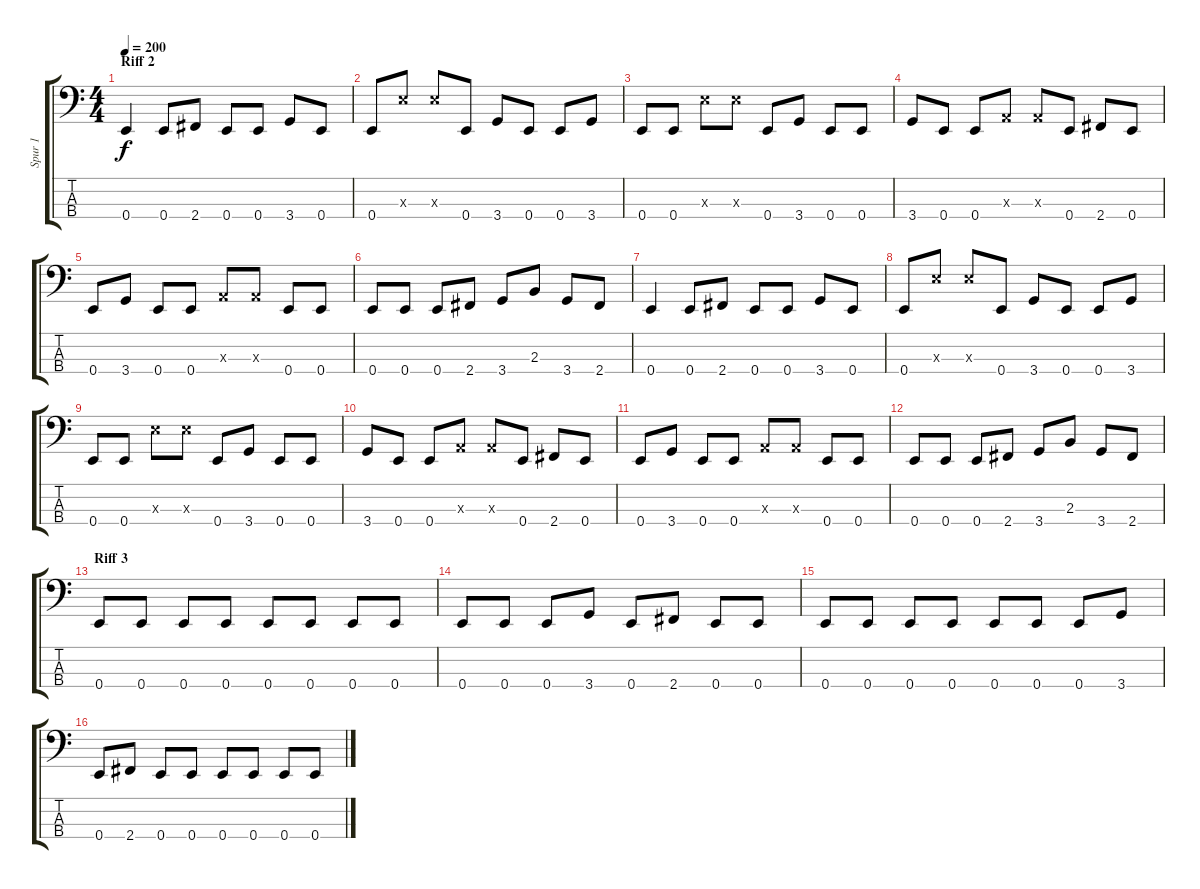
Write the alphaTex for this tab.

\track ("Spur 1" "Spur 1") {instrument electricbasspick}
\staff {score tabs}
\tuning (G2 D2 A1 E1) {hide}
\ts (4 4)
\section ("" "Riff 2")
\tempo 200
\clef f4
\ks c
0.4.4{dy f} 0.4.8 2.4.8 0.4.8 0.4.8 3.4.8 0.4.8 |
0.4.8 7.3{x}.8 7.3{x}.8 0.4.8 3.4.8 0.4.8 0.4.8 3.4.8 |
0.4.8 0.4.8 7.3{x}.8 7.3{x}.8 0.4.8 3.4.8 0.4.8 0.4.8 |
3.4.8 0.4.8 0.4.8 0.3{x}.8 0.3{x}.8 0.4.8 2.4.8 0.4.8 |
0.4.8 3.4.8 0.4.8 0.4.8 0.3{x}.8 0.3{x}.8 0.4.8 0.4.8 |
0.4.8 0.4.8 0.4.8 2.4.8 3.4.8 2.3.8 3.4.8 2.4.8 |
0.4.4 0.4.8 2.4.8 0.4.8 0.4.8 3.4.8 0.4.8 |
0.4.8 7.3{x}.8 7.3{x}.8 0.4.8 3.4.8 0.4.8 0.4.8 3.4.8 |
0.4.8 0.4.8 7.3{x}.8 7.3{x}.8 0.4.8 3.4.8 0.4.8 0.4.8 |
3.4.8 0.4.8 0.4.8 0.3{x}.8 0.3{x}.8 0.4.8 2.4.8 0.4.8 |
0.4.8 3.4.8 0.4.8 0.4.8 0.3{x}.8 0.3{x}.8 0.4.8 0.4.8 |
0.4.8 0.4.8 0.4.8 2.4.8 3.4.8 2.3.8 3.4.8 2.4.8 |
\section ("" "Riff 3")
0.4.8 0.4.8 0.4.8 0.4.8 0.4.8 0.4.8 0.4.8 0.4.8 |
0.4.8 0.4.8 0.4.8 3.4.8 0.4.8 2.4.8 0.4.8 0.4.8 |
0.4.8 0.4.8 0.4.8 0.4.8 0.4.8 0.4.8 0.4.8 3.4.8 |
0.4.8 2.4.8 0.4.8 0.4.8 0.4.8 0.4.8 0.4.8 0.4.8
